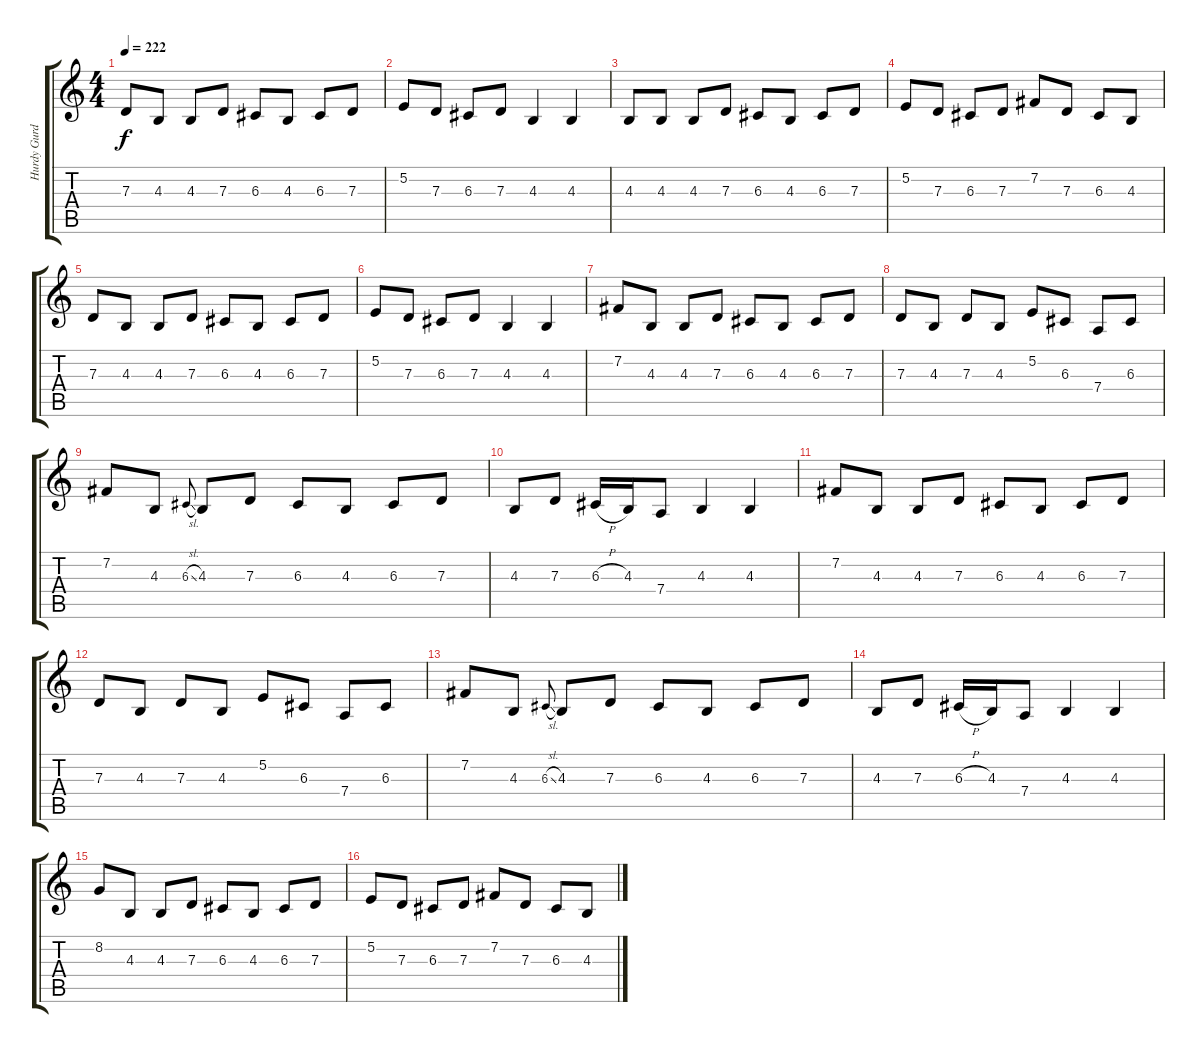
\track ("Hurdy Gurdy" "Hurdy Gurd") {instrument cello}
\staff {score tabs}
\tuning (E4 B3 G3 D3 A2 E2) {hide}
\ts (4 4)
\tempo 222
\clef g2
\ks c
7.3.8{dy f} 4.3.8 4.3.8 7.3.8 6.3.8 4.3.8 6.3.8 7.3.8 |
5.2.8 7.3.8 6.3.8 7.3.8 4.3.4 4.3.4 |
4.3.8 4.3.8 4.3.8 7.3.8 6.3.8 4.3.8 6.3.8 7.3.8 |
5.2.8 7.3.8 6.3.8 7.3.8 7.2.8 7.3.8 6.3.8 4.3.8 |
7.3.8 4.3.8 4.3.8 7.3.8 6.3.8 4.3.8 6.3.8 7.3.8 |
5.2.8 7.3.8 6.3.8 7.3.8 4.3.4 4.3.4 |
7.2.8 4.3.8 4.3.8 7.3.8 6.3.8 4.3.8 6.3.8 7.3.8 |
7.3.8 4.3.8 7.3.8 4.3.8 5.2.8 6.3.8 7.4.8 6.3.8 |
7.2.8 4.3.8 6.3{sl}.8{gr onbeat} 4.3.8 7.3.8 6.3.8 4.3.8 6.3.8 7.3.8 |
4.3.8 7.3.8 6.3{h}.16 4.3.16 7.4.8 4.3.4 4.3.4 |
7.2.8 4.3.8 4.3.8 7.3.8 6.3.8 4.3.8 6.3.8 7.3.8 |
7.3.8 4.3.8 7.3.8 4.3.8 5.2.8 6.3.8 7.4.8 6.3.8 |
7.2.8 4.3.8 6.3{sl}.8{gr onbeat} 4.3.8 7.3.8 6.3.8 4.3.8 6.3.8 7.3.8 |
4.3.8 7.3.8 6.3{h}.16 4.3.16 7.4.8 4.3.4 4.3.4 |
8.2.8 4.3.8 4.3.8 7.3.8 6.3.8 4.3.8 6.3.8 7.3.8 |
5.2.8 7.3.8 6.3.8 7.3.8 7.2.8 7.3.8 6.3.8 4.3.8
